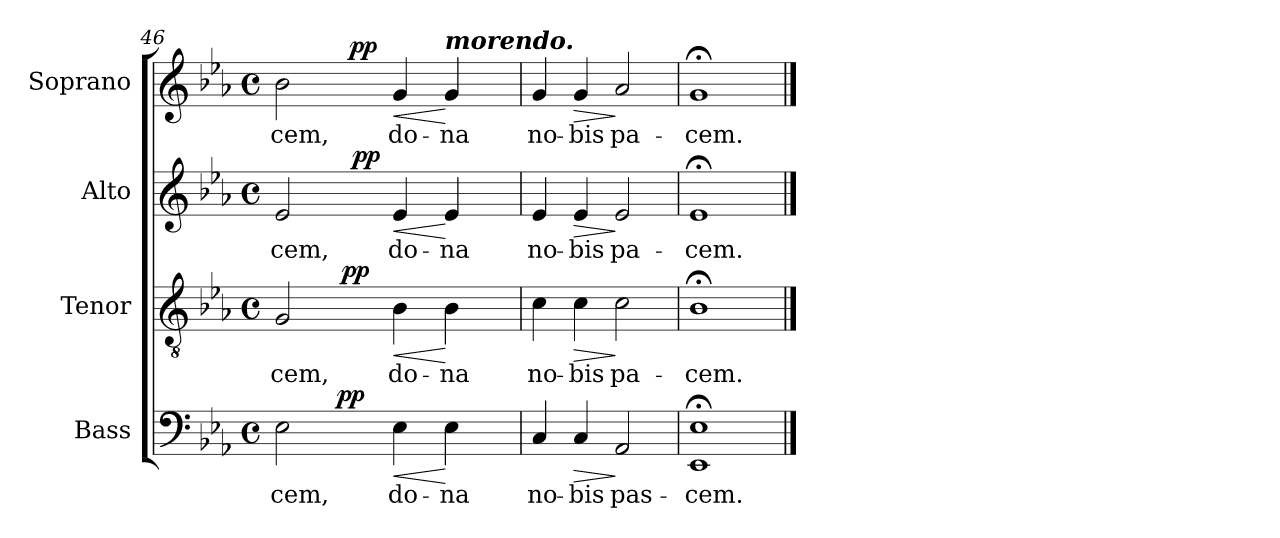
**kern	**text	**dynam	**kern	**text	**dynam	**kern	**text	**dynam	**kern	**text	**dynam
*part4	*part4	*part4	*part3	*part3	*part3	*part2	*part2	*part2	*part1	*part1	*part1
*staff4	*staff4	*staff4	*staff3	*staff3	*staff3	*staff2	*staff2	*staff2	*staff1	*staff1	*staff1
*I"Bass	*	*	*I"Tenor	*	*	*I"Alto	*	*	*I"Soprano	*	*
*I'B.	*	*	*I'T.	*	*	*I'A.	*	*	*I'S.	*	*
*clefF4	*	*	*clefGv2	*	*	*clefG2	*	*	*clefG2	*	*
*	*	*	*ITrd7c12	*	*	*	*	*	*	*	*
*k[b-e-a-]	*	*	*k[b-e-a-]	*	*	*k[b-e-a-]	*	*	*k[b-e-a-]	*	*
*E-:	*	*	*E-:	*	*	*E-:	*	*	*E-:	*	*
*M4/4	*	*	*M4/4	*	*	*M4/4	*	*	*M4/4	*	*
*met(c)	*	*	*met(c)	*	*	*met(c)	*	*	*met(c)	*	*
=46	=46	=46	=46	=46	=46	=46	=46	=46	=46	=46	=46
!	!LO:LY:b:color=#000000	!	!	!	!	!	!	!	!	!	!
!	!	!	!	!LO:LY:b:color=#000000	!	!	!	!	!	!	!
!	!	!	!	!	!	!	!LO:LY:b:color=#000000	!	!	!	!
!	!	!	!	!	!	!	!	!	!	!LO:LY:b:color=#000000	!
*^	*	*	*^	*	*	*^	*	*	*^	*	*
2E-i\	8ryy	-cem,	.	2GGi/	8ryy	-cem,	.	2e-i/	4ryy	-cem,	.	2b-i\	4ryy	-cem,	.
.	16ryy	.	.	.	16ryy	.	.	.	.	.	.	.	.	.	.
.	32ryy	.	.	.	32ryy	.	.	.	.	.	.	.	.	.	.
.	256..ryy	.	.	.	128...ryy	.	.	.	.	.	.	.	.	.	.
.	2ryy	.	pp	.	.	.	.	.	.	.	.	.	.	.	.
.	.	.	.	.	2ryy	.	pp	.	.	.	.	.	.	.	.
.	.	.	.	.	.	.	.	.	256ryy	.	.	.	2.ryy	.	pp
.	.	.	.	.	.	.	.	.	2ryy	.	pp	.	.	.	.
!	!	!LO:LY:b:color=#000000	!LO:HP:b	!	!	!	!	!	!	!	!	!	!	!	!
!	!	!	!	!	!	!LO:LY:b:color=#000000	!LO:HP:b	!	!	!	!	!	!	!	!
!	!	!	!	!	!	!	!	!	!	!LO:LY:b:color=#000000	!LO:HP:b	!	!	!	!
!	!	!	!	!	!	!	!	!	!	!	!	!	!	!LO:LY:b:color=#000000	!LO:HP:b
4E-i\	.	do-	<	4BB-i\	.	do-	<	4e-i/	.	do-	<	4gi/	.	do-	<
.	4ryy	.	.	.	.	.	.	.	.	.	.	.	.	.	.
.	.	.	.	.	4ryy	.	.	.	.	.	.	.	.	.	.
!	!	!LO:LY:b:color=#000000	!	!	!	!	!	!	!	!	!	!	!	!	!
!	!	!	!	!	!	!LO:LY:b:color=#000000	!	!	!	!	!	!	!	!	!
!	!	!	!	!	!	!	!	!	!	!LO:LY:b:color=#000000	!	!	!	!	!
!	!	!	!	!	!	!	!	!	!	!	!	!LO:TX:a:Bi:t=morendo.	!	!	!
!	!	!	!	!	!	!	!	!	!	!	!	!	!	!LO:LY:b:color=#000000	!
4E-i\	.	-na	[	4BB-i\	.	-na	[	4e-i/	.	-na	[	4gi/	.	-na	[
.	.	.	.	.	.	.	.	.	8ryy	.	.	.	.	.	.
.	.	.	.	.	.	.	.	.	16ryy	.	.	.	.	.	.
.	.	.	.	.	.	.	.	.	32...ryy	.	.	.	.	.	.
.	64ryy	.	.	.	.	.	.	.	.	.	.	.	.	.	.
.	.	.	.	.	64ryy	.	.	.	.	.	.	.	.	.	.
.	128ryy	.	.	.	.	.	.	.	.	.	.	.	.	.	.
.	1024ryy	.	.	.	1024ryy	.	.	.	.	.	.	.	.	.	.
*v	*v	*	*	*	*	*	*	*v	*v	*	*	*v	*v	*	*
*	*	*	*v	*v	*	*	*	*	*	*	*	*
=47	=47	=47	=47	=47	=47	=47	=47	=47	=47	=47	=47
*^	*	*	*^	*	*	*^	*	*	*^	*	*
!	!	!LO:LY:b:color=#000000	!	!	!	!	!	!	!	!	!	!	!	!	!
*v	*v	*	*	*	*	*	*	*v	*v	*	*	*v	*v	*	*
*	*	*	*v	*v	*	*	*	*	*	*	*	*
*^	*	*	*^	*	*	*^	*	*	*^	*	*
!	!	!	!	!	!	!LO:LY:b:color=#000000	!	!	!	!	!	!	!	!	!
*v	*v	*	*	*	*	*	*	*v	*v	*	*	*v	*v	*	*
*	*	*	*v	*v	*	*	*	*	*	*	*	*
*^	*	*	*^	*	*	*^	*	*	*^	*	*
!	!	!	!	!	!	!	!	!	!	!LO:LY:b:color=#000000	!	!	!	!	!
*v	*v	*	*	*	*	*	*	*v	*v	*	*	*v	*v	*	*
*	*	*	*v	*v	*	*	*	*	*	*	*	*
*^	*	*	*^	*	*	*^	*	*	*^	*	*
!	!	!	!	!	!	!	!	!	!	!	!	!	!	!LO:LY:b:color=#000000	!
*v	*v	*	*	*	*	*	*	*v	*v	*	*	*v	*v	*	*
*	*	*	*v	*v	*	*	*	*	*	*	*	*
4Ci/	no-	.	4Ci\	no-	.	4e-i/	no-	.	4gi/	no-	.
!	!LO:LY:b:color=#000000	!LO:HP:b	!	!	!	!	!	!	!	!	!
!	!	!	!	!LO:LY:b:color=#000000	!LO:HP:b	!	!	!	!	!	!
!	!	!	!	!	!	!	!LO:LY:b:color=#000000	!LO:HP:b	!	!	!
!	!	!	!	!	!	!	!	!	!	!LO:LY:b:color=#000000	!LO:HP:b
4Ci/	-bis	>	4Ci\	-bis	>	4e-i/	-bis	>	4gi/	-bis	>
!	!LO:LY:b:color=#000000	!	!	!	!	!	!	!	!	!	!
!	!	!	!	!LO:LY:b:color=#000000	!	!	!	!	!	!	!
!	!	!	!	!	!	!	!LO:LY:b:color=#000000	!	!	!	!
!	!	!	!	!	!	!	!	!	!	!LO:LY:b:color=#000000	!
2AA-i/	pas-	]	2Ci\	pa-	]	2e-i/	pa-	]	2a-i/	pa-	]
=48	=48	=48	=48	=48	=48	=48	=48	=48	=48	=48	=48
!	!LO:LY:b:color=#000000	!	!	!	!	!	!	!	!	!	!
!	!	!	!	!LO:LY:b:color=#000000	!	!	!	!	!	!	!
!	!	!	!	!	!	!	!LO:LY:b:color=#000000	!	!	!	!
!	!	!	!	!	!	!	!	!	!	!LO:LY:b:color=#000000	!
1EE-i; 1E-i;	-cem.	.	1BB-;i	-cem.	.	1e-;i	-cem.	.	1g;i	-cem.	.
==	==	==	==	==	==	==	==	==	==	==	==
*-	*-	*-	*-	*-	*-	*-	*-	*-	*-	*-	*-
